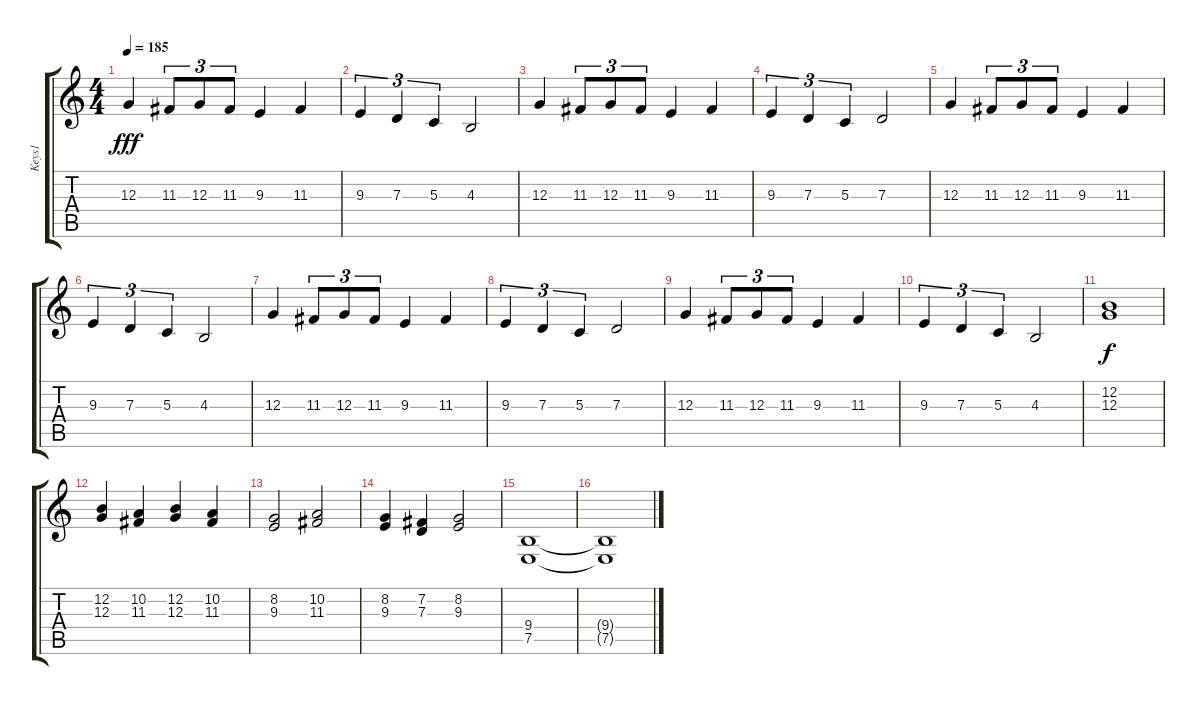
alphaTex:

\track ("Keys1" "Keys1") {instrument churchorgan}
\staff {score tabs}
\tuning (E4 B3 G3 D3 A2 E2) {hide}
\ts (4 4)
\tempo 185
\clef g2
\ks c
12.3.4{dy fff} 11.3.8{tu (3 2)} 12.3.8{tu (3 2)} 11.3.8{tu (3 2)} 9.3.4 11.3.4 |
9.3.4{tu (3 2)} 7.3.4{tu (3 2)} 5.3.4{tu (3 2)} 4.3.2 |
12.3.4 11.3.8{tu (3 2)} 12.3.8{tu (3 2)} 11.3.8{tu (3 2)} 9.3.4 11.3.4 |
9.3.4{tu (3 2)} 7.3.4{tu (3 2)} 5.3.4{tu (3 2)} 7.3.2 |
12.3.4 11.3.8{tu (3 2)} 12.3.8{tu (3 2)} 11.3.8{tu (3 2)} 9.3.4 11.3.4 |
9.3.4{tu (3 2)} 7.3.4{tu (3 2)} 5.3.4{tu (3 2)} 4.3.2 |
12.3.4 11.3.8{tu (3 2)} 12.3.8{tu (3 2)} 11.3.8{tu (3 2)} 9.3.4 11.3.4 |
9.3.4{tu (3 2)} 7.3.4{tu (3 2)} 5.3.4{tu (3 2)} 7.3.2 |
12.3.4 11.3.8{tu (3 2)} 12.3.8{tu (3 2)} 11.3.8{tu (3 2)} 9.3.4 11.3.4 |
9.3.4{tu (3 2)} 7.3.4{tu (3 2)} 5.3.4{tu (3 2)} 4.3.2 |
(12.2 12.3).1{dy f} |
(12.2 12.3).4 (10.2 11.3).4 (12.2 12.3).4 (10.2 11.3).4 |
(8.2 9.3).2 (10.2 11.3).2 |
(8.2 9.3).4 (7.2 7.3).4 (8.2 9.3).2 |
(9.4 7.5).1 |
(9.4{t} 7.5{t}).1
